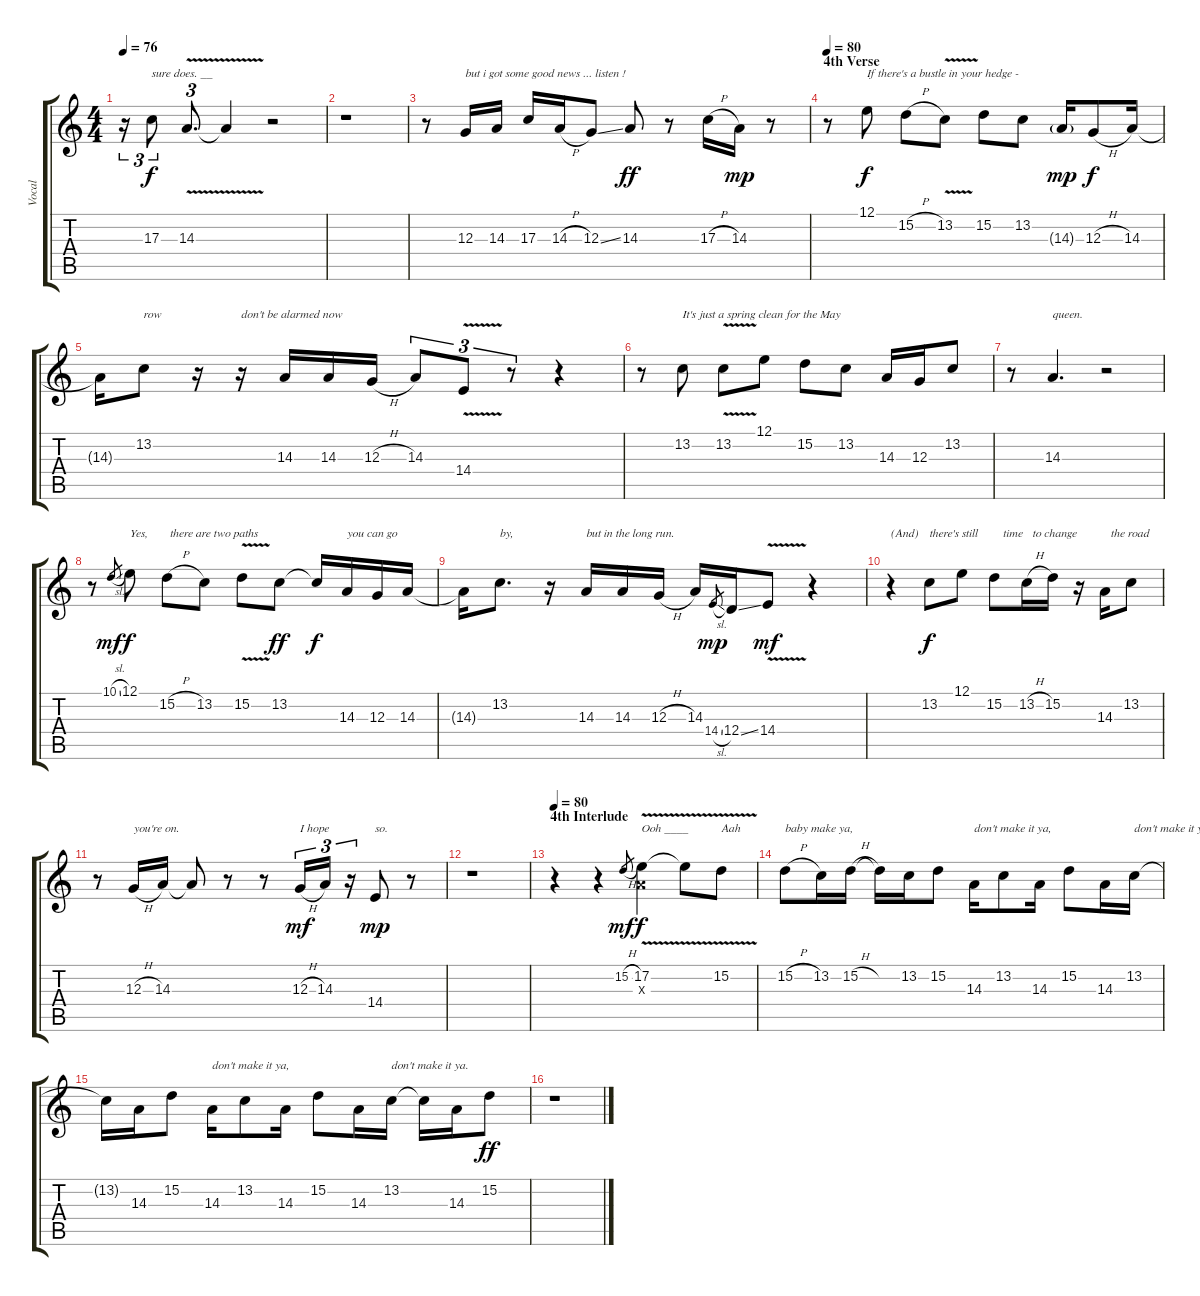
\track ("Vocal" "Vocal") {instrument flute}
\staff {score tabs}
\tuning (E4 B3 G3 D3 A2 E2) {hide}
\ts (4 4)
\tempo 76
\clef g2
\ks c
r.16{tu (3 2) dy f} 17.3.8{tu (3 2) txt "sure does. __"} 14.3{v}.8{d tu (3 2)} 14.3{t}.4 r.2 |
r.1 |
r.8 12.3.16{txt "but i got some good news ... listen !"} 14.3.16 17.3.16 14.3{h}.16 12.3{ss}.8 14.3.8{dy ff} r.8 17.3{h}.16 14.3.16{dy mp} r.8 |
\section ("" "4th Verse")
\tempo 80
r.8 12.1.8{txt "If there's a bustle in your hedge - " dy f} 15.2{h}.8 13.2{v}.8 15.2.8 13.2.8 14.3{g}.16{dy mp} 12.3{h}.8{dy f} 14.3.16 |
14.3{t}.16 13.2.8{txt "row"} r.16 r.16{txt "don't be alarmed now"} 14.3.16 14.3.16 12.3{h}.16 14.3.8{tu (3 2)} 14.4{v}.8{tu (3 2)} r.8{tu (3 2)} r.4 |
r.8 13.2.8{txt "It's just a spring clean for the May"} 13.2{v}.8 12.1.8 15.2.8 13.2.8 14.3.16 12.3.16 13.2.8 |
r.8 14.3.4{d txt "queen."} r.2 |
r.8 10.1{sl}.8{gr dy mf} 12.1.8{txt "Yes," dy f} 15.2{h}.8{txt " there are two paths"} 13.2.8 15.2{v}.8 13.2.8{dy ff} 13.2{t}.16{dy f} 14.3.16{txt "you can go"} 12.3.16 14.3.16 |
14.3{t}.16 13.2.8{d txt "by,"} r.16 14.3.16{txt "but in the long run."} 14.3.16 12.3{h}.16 14.3.16 14.4{sl}.8{gr dy mp} 12.4{ss}.16 14.4{v}.8{dy mf} r.4 |
r.4{txt "(And)"} 13.2.8{txt "there's still" dy f} 12.1.8 15.2.8{txt "   time"} 13.2{h}.16{txt "  to change"} 15.2.16 r.16 14.3.16{txt "  the road"} 13.2.8 |
r.8 12.3{h}.16{txt "you're on."} 14.3.16 14.3{t}.8 r.8 r.8 12.3{h}.16{tu (3 2) txt "I hope" dy mf} 14.3.16{tu (3 2)} r.16{tu (3 2)} 14.4.8{txt "so." dy mp} r.8 |
r.1 |
\section ("" "4th Interlude")
\tempo 80
r.4 r.4 15.2{h}.8{gr dy mf} (17.2{v} 14.3{v x}).4{txt "Ooh ____" dy f} 17.2{t}.8 15.2{v}.8{txt "Aah"} |
15.2{h}.8{txt "baby make ya,"} 13.2.16 15.2{h}.16 15.2{t}.16 13.2.16 15.2.8 14.3.16{txt "don't make it ya,"} 13.2.8 14.3.16 15.2.8 14.3.16 13.2.16{txt "don't make it ya,"} |
13.2{t}.16 14.3.16 15.2.8 14.3.16{txt "don't make it ya,"} 13.2.8 14.3.16 15.2.8 14.3.16 13.2.16{txt "don't make it ya."} 13.2{t}.16 14.3.16 15.2.8{dy ff} |
r.1
